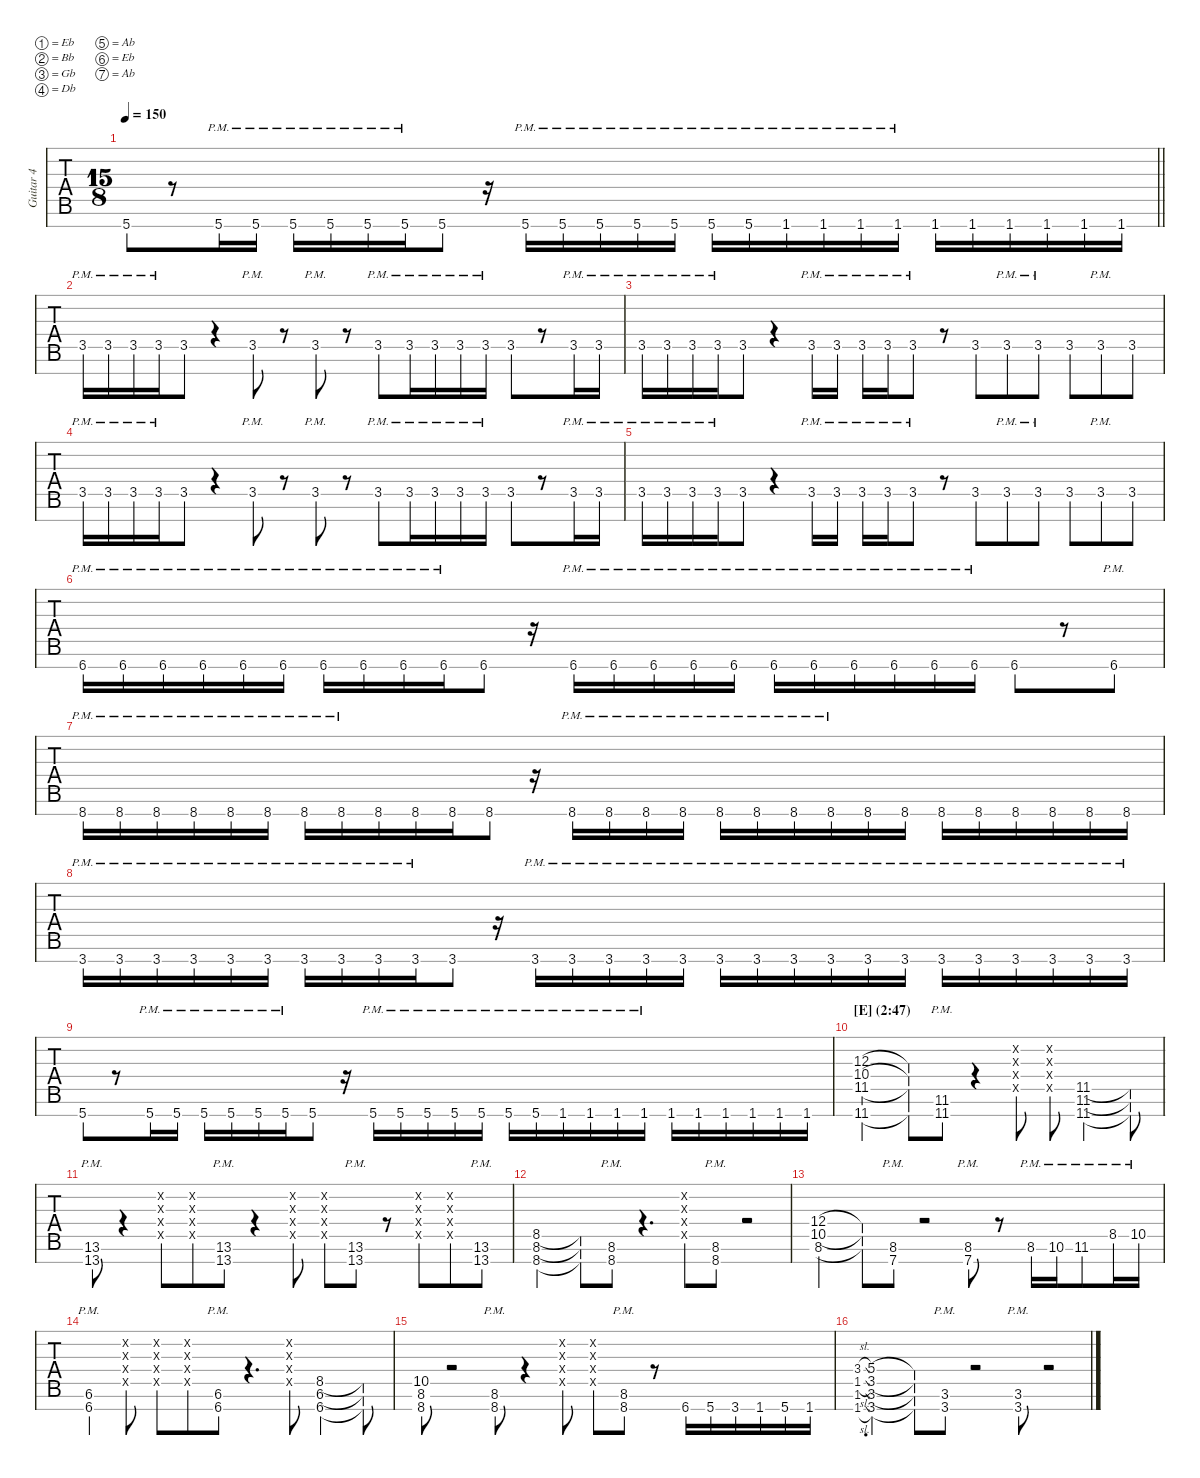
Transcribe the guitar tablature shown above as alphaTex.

\defaultSystemsLayout 2
\hideDynamics
\bracketExtendMode nobrackets
\multiTrackTrackNamePolicy allsystems
\firstSystemTrackNameMode fullname
\otherSystemsTrackNameMode fullname
\otherSystemsTrackNameOrientation horizontal
\track ("Guitar 4" "Guitar 4") {instrument overdrivenguitar}
\staff {tabs}
\tuning (Eb4 Bb3 Gb3 Db3 Ab2 Eb2 Ab1)
\ts (15 8)
\scale
0.978254
\tempo 150
\accidentals auto
\clef g2
\ottava regular
\simile none
\barLineRight lightlight
\ks aminor
5.7{acc #}.8{dy mf} r.8 5.7{pm acc #}.16 5.7{pm acc #}.16 5.7{pm acc #}.16 5.7{pm acc #}.16 5.7{pm acc #}.16 5.7{pm acc #}.16 5.7{acc #}.8 r.16 5.7{pm acc #}.16 5.7{pm acc #}.16 5.7{pm acc #}.16 5.7{pm acc #}.16 5.7{pm acc #}.16 5.7{pm acc #}.16 5.7{pm acc #}.16 1.7{pm}.16 1.7{pm}.16 1.7{pm}.16 1.7{pm}.16 1.7.16 1.7.16 1.7.16 1.7.16 1.7.16 1.7.16 |
\scale
1.02133 3.5{pm}.16{dy ppp} 3.5{pm}.16 3.5{pm}.16 3.5{pm}.16 3.5.8 r.4 3.5{pm}.8 r.8 3.5{pm}.8 r.8 3.5{pm}.8 3.5{pm}.16 3.5{pm}.16 3.5{pm}.16 3.5{pm}.16 3.5.8 r.8 3.5{pm}.16 3.5{pm}.16 |
\scale
0.97867 3.5{pm}.16 3.5{pm}.16 3.5{pm}.16 3.5{pm}.16 3.5.8 r.4 3.5{pm}.16 3.5{pm}.16 3.5{pm}.16 3.5{pm}.16 3.5{pm}.8 r.8 3.5.8 3.5{pm}.8 3.5{pm}.8 3.5.8 3.5{pm}.8 3.5.8 |
\scale
1.02248 3.5{pm}.16 3.5{pm}.16 3.5{pm}.16 3.5{pm}.16 3.5.8 r.4 3.5{pm}.8 r.8 3.5{pm}.8 r.8 3.5{pm}.8 3.5{pm}.16 3.5{pm}.16 3.5{pm}.16 3.5{pm}.16 3.5.8 r.8 3.5{pm}.16 3.5{pm}.16 |
\scale
0.977518 3.5{pm}.16 3.5{pm}.16 3.5{pm}.16 3.5{pm}.16 3.5.8 r.4 3.5{pm}.16 3.5{pm}.16 3.5{pm}.16 3.5{pm}.16 3.5{pm}.8 r.8 3.5.8 3.5{pm}.8 3.5{pm}.8 3.5.8 3.5{pm}.8 3.5.8 |
\scale
1.02133 6.7{pm}.16{dy mf} 6.7{pm}.16 6.7{pm}.16 6.7{pm}.16 6.7{pm}.16 6.7{pm}.16 6.7{pm}.16 6.7{pm}.16 6.7{pm}.16 6.7{pm}.16 6.7.8 r.16 6.7{pm}.16 6.7{pm}.16 6.7{pm}.16 6.7{pm}.16 6.7{pm}.16 6.7{pm}.16 6.7{pm}.16 6.7{pm}.16 6.7{pm}.16 6.7{pm}.16 6.7{pm}.16 6.7.8 r.8 6.7{pm}.8 |
\scale
0.978671 8.7{pm}.16 8.7{pm}.16 8.7{pm}.16 8.7{pm}.16 8.7{pm}.16 8.7{pm}.16 8.7{pm}.16 8.7{pm}.16 8.7.16 8.7.16 8.7.16 8.7.8 r.16 8.7{pm}.16 8.7{pm}.16 8.7{pm}.16 8.7{pm}.16 8.7{pm}.16 8.7{pm}.16 8.7{pm}.16 8.7{pm}.16 8.7.16 8.7.16 8.7.16 8.7.16 8.7.16 8.7.16 8.7.16 8.7.16 |
\scale
1.02441 3.7{pm}.16 3.7{pm}.16 3.7{pm}.16 3.7{pm}.16 3.7{pm}.16 3.7{pm}.16 3.7{pm}.16 3.7{pm}.16 3.7{pm}.16 3.7{pm}.16 3.7.8 r.16 3.7{pm}.16 3.7{pm}.16 3.7{pm}.16 3.7{pm}.16 3.7{pm}.16 3.7{pm}.16 3.7{pm}.16 3.7{pm}.16 3.7{pm}.16 3.7{pm}.16 3.7{pm}.16 3.7{pm}.16 3.7{pm}.16 3.7{pm}.16 3.7{pm}.16 3.7{pm}.16 3.7{pm}.16 |
\scale
0.975589 5.7{acc #}.8 r.8 5.7{pm acc #}.16 5.7{pm acc #}.16 5.7{pm acc #}.16 5.7{pm acc #}.16 5.7{pm acc #}.16 5.7{pm acc #}.16 5.7{acc #}.8 r.16 5.7{pm acc #}.16 5.7{pm acc #}.16 5.7{pm acc #}.16 5.7{pm acc #}.16 5.7{pm acc #}.16 5.7{pm acc #}.16 5.7{pm acc #}.16 1.7{pm}.16 1.7{pm}.16 1.7{pm}.16 1.7{pm}.16 1.7.16 1.7.16 1.7.16 1.7.16 1.7.16 1.7.16 |
\section ("E" "(2:47)")
\scale
1.02133 (11.7 11.5 10.4 12.3{acc #}).2 (11.7{t} 11.5{t} 10.4{t} 12.3{t acc #}).8 (11.7{pm} 11.6{pm}).8 r.4 (0.3{x acc #} 0.4{x acc #} 0.5{x acc #} 0.2{x acc #}).8 (0.3{x acc #} 0.4{x acc #} 0.5{x acc #} 0.2{x acc #}).8 (11.7 11.6 11.5).2 (11.7{t} 11.6{t} 11.5{t}).8 |
\scale
0.978671 (13.7{pm} 13.6{pm}).8 r.4 (0.3{x acc #} 0.4{x acc #} 0.5{x acc #} 0.2{x acc #}).8 (0.3{x acc #} 0.4{x acc #} 0.5{x acc #} 0.2{x acc #}).8 (13.7{pm} 13.6{pm}).8 r.4 (0.3{x acc #} 0.4{x acc #} 0.5{x acc #} 0.2{x acc #}).8 (0.3{x acc #} 0.4{x acc #} 0.5{x acc #} 0.2{x acc #}).8 (13.7{pm} 13.6{pm}).8 r.8 (0.3{x acc #} 0.4{x acc #} 0.5{x acc #} 0.2{x acc #}).8 (0.3{x acc #} 0.4{x acc #} 0.5{x acc #} 0.2{x acc #}).8 (13.7{pm} 13.6{pm}).8 |
\scale
1.02248 (8.7 8.6 8.5).2 (8.7{t} 8.6{t} 8.5{t}).8 (8.7{pm} 8.6{pm}).8 r.4{d} (0.3{x acc #} 0.4{x acc #} 0.5{x acc #} 0.2{x acc #}).8 (8.7{pm} 8.6{pm}).8 r.2 |
\scale
0.977517 (12.4{acc #} 10.5{acc #} 8.6).2 (12.4{t acc #} 10.5{t acc #} 8.6{t}).8 (8.6{pm} 7.7{pm acc #}).8 r.2 (8.6{pm} 7.7{pm acc #}).8 r.8 8.6{pm}.16 10.6{pm acc #}.16 11.6{pm}.8 8.5{pm}.16 10.5{pm acc #}.16 |
\scale
1.024 (6.7{pm} 6.6{pm}).4 (0.3{x acc #} 0.4{x acc #} 0.5{x acc #} 0.2{x acc #}).8 (0.3{x acc #} 0.4{x acc #} 0.5{x acc #} 0.2{x acc #}).8 (0.3{x acc #} 0.4{x acc #} 0.5{x acc #} 0.2{x acc #}).8 (6.7{pm} 6.6{pm}).8 r.4{d} (0.3{x acc #} 0.4{x acc #} 0.5{x acc #} 0.2{x acc #}).8 (6.7 6.6 8.5).2 (6.7{t} 6.6{t} 8.5{t}).8 |
\scale
0.976005 (10.5{acc #} 8.6 8.7).8 r.2 (8.7{pm} 8.6{pm}).8 r.4 (0.3{x acc #} 0.4{x acc #} 0.5{x acc #} 0.2{x acc #}).8 (0.3{x acc #} 0.4{x acc #} 0.5{x acc #} 0.2{x acc #}).8 (8.7{pm} 8.6{pm}).8 r.8 6.7.16 5.7{acc #}.16 3.7.16 1.7.16 5.7{acc #}.16 1.7.16 |
\scale
1.02178 (1.7{sl} 3.4{sl} 1.5{sl} 1.6{sl}).8{d gr onbeat} (3.7 5.4{acc #} 3.5 3.6{acc #}).2 (3.7{t} 5.4{t acc #} 3.5{t} 3.6{t acc #}).8 (3.7{pm} 3.6{pm acc #}).8 r.2 (3.7{pm} 3.6{pm acc #}).8 r.2
